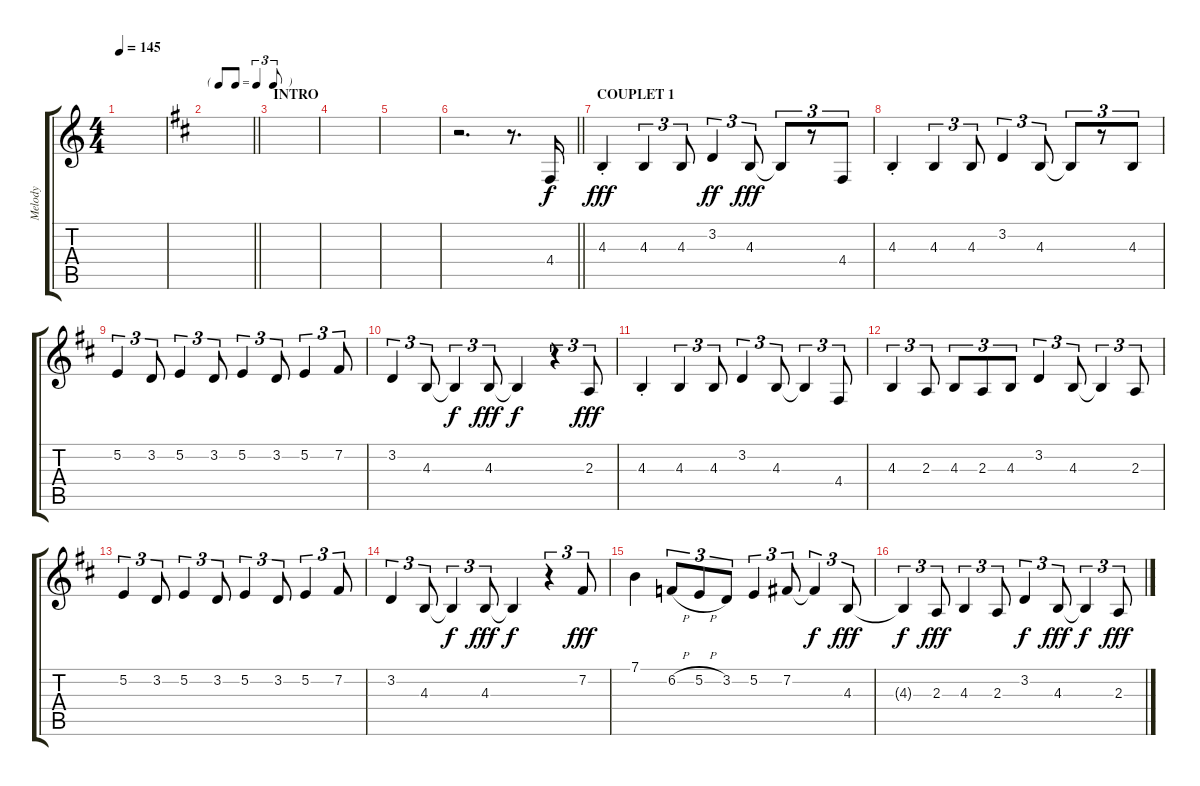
\track ("Melody" "Melody") {instrument oboe}
\staff {score tabs}
\tuning (E4 B3 G3 D3 A2 E2) {hide}
\ts (4 4)
\tempo 145
\clef g2
\ks c
|
\tf triplet8th
\barLineRight lightlight
\ks d
|
\section ("" "INTRO")
|
|
|
\barLineRight lightlight
r.2{d} r.8{d} 4.4.16 |
\section ("" "COUPLET 1")
4.3{st}.4{dy fff} 4.3.4{tu (3 2)} 4.3.8{tu (3 2)} 3.2.4{tu (3 2) dy ff} 4.3.8{tu (3 2) dy fff} 4.3{t}.8{tu (3 2)} r.8{tu (3 2)} 4.4.8{tu (3 2)} |
4.3{st}.4 4.3.4{tu (3 2)} 4.3.8{tu (3 2)} 3.2.4{tu (3 2)} 4.3.8{tu (3 2)} 4.3{t}.8{tu (3 2)} r.8{tu (3 2)} 4.3.8{tu (3 2)} |
5.2.4{tu (3 2)} 3.2.8{tu (3 2)} 5.2.4{tu (3 2)} 3.2.8{tu (3 2)} 5.2.4{tu (3 2)} 3.2.8{tu (3 2)} 5.2.4{tu (3 2)} 7.2.8{tu (3 2)} |
3.2.4{tu (3 2)} 4.3.8{tu (3 2)} 4.3{t}.4{tu (3 2) dy f} 4.3.8{tu (3 2) dy fff} 4.3{t}.4{dy f} r.4{tu (3 2)} 2.3.8{tu (3 2) dy fff} |
4.3{st}.4 4.3.4{tu (3 2)} 4.3.8{tu (3 2)} 3.2.4{tu (3 2)} 4.3.8{tu (3 2)} 4.3{t}.4{tu (3 2)} 4.4.8{tu (3 2)} |
4.3.4{tu (3 2)} 2.3.8{tu (3 2)} 4.3.8{tu (3 2)} 2.3.8{tu (3 2)} 4.3.8{tu (3 2)} 3.2.4{tu (3 2)} 4.3.8{tu (3 2)} 4.3{t}.4{tu (3 2)} 2.3.8{tu (3 2)} |
5.2.4{tu (3 2)} 3.2.8{tu (3 2)} 5.2.4{tu (3 2)} 3.2.8{tu (3 2)} 5.2.4{tu (3 2)} 3.2.8{tu (3 2)} 5.2.4{tu (3 2)} 7.2.8{tu (3 2)} |
3.2.4{tu (3 2)} 4.3.8{tu (3 2)} 4.3{t}.4{tu (3 2) dy f} 4.3.8{tu (3 2) dy fff} 4.3{t}.4{dy f} r.4{tu (3 2)} 7.2.8{tu (3 2) dy fff} |
7.1.4 6.2{h}.8{tu (3 2)} 5.2{h}.8{tu (3 2)} 3.2.8{tu (3 2)} 5.2.4{tu (3 2)} 7.2.8{tu (3 2)} 7.2{t}.4{tu (3 2) dy f} 4.3.8{tu (3 2) dy fff} |
4.3{t}.4{tu (3 2) dy f} 2.3.8{tu (3 2) dy fff} 4.3.4{tu (3 2)} 2.3.8{tu (3 2)} 3.2.4{tu (3 2) dy f} 4.3.8{tu (3 2) dy fff} 4.3{t}.4{tu (3 2) dy f} 2.3.8{tu (3 2) dy fff}
